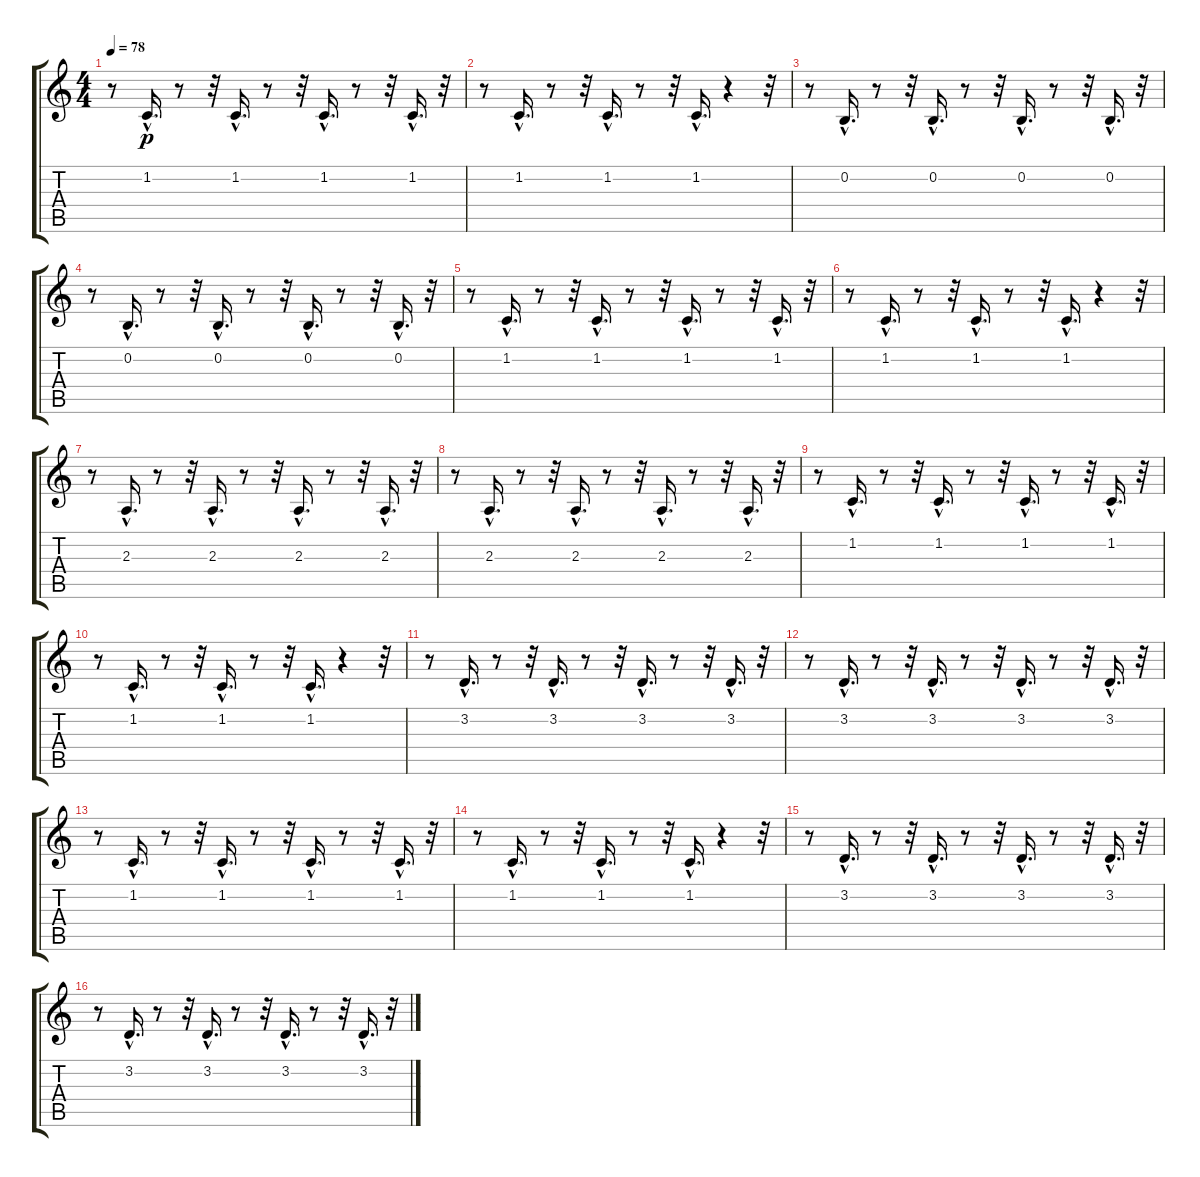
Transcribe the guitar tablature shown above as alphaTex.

\track "" {instrument acousticgrandpiano}
\staff {score tabs}
\tuning (E4 B3 G3 D3 A2 E2) {hide}
\ts (4 4)
\tempo 78
\clef g2
\ks c
r.8{dy p} 1.2{hac}.16{d} r.8 r.32 1.2{hac}.16{d} r.8 r.32 1.2{hac}.16{d} r.8 r.32 1.2{hac}.16{d} r.32 |
r.8 1.2{hac}.16{d} r.8 r.32 1.2{hac}.16{d} r.8 r.32 1.2{hac}.16{d} r.4 r.32 |
r.8 0.2{hac}.16{d} r.8 r.32 0.2{hac}.16{d} r.8 r.32 0.2{hac}.16{d} r.8 r.32 0.2{hac}.16{d} r.32 |
r.8 0.2{hac}.16{d} r.8 r.32 0.2{hac}.16{d} r.8 r.32 0.2{hac}.16{d} r.8 r.32 0.2{hac}.16{d} r.32 |
r.8 1.2{hac}.16{d} r.8 r.32 1.2{hac}.16{d} r.8 r.32 1.2{hac}.16{d} r.8 r.32 1.2{hac}.16{d} r.32 |
r.8 1.2{hac}.16{d} r.8 r.32 1.2{hac}.16{d} r.8 r.32 1.2{hac}.16{d} r.4 r.32 |
r.8 2.3{hac}.16{d} r.8 r.32 2.3{hac}.16{d} r.8 r.32 2.3{hac}.16{d} r.8 r.32 2.3{hac}.16{d} r.32 |
r.8 2.3{hac}.16{d} r.8 r.32 2.3{hac}.16{d} r.8 r.32 2.3{hac}.16{d} r.8 r.32 2.3{hac}.16{d} r.32 |
r.8 1.2{hac}.16{d} r.8 r.32 1.2{hac}.16{d} r.8 r.32 1.2{hac}.16{d} r.8 r.32 1.2{hac}.16{d} r.32 |
r.8 1.2{hac}.16{d} r.8 r.32 1.2{hac}.16{d} r.8 r.32 1.2{hac}.16{d} r.4 r.32 |
r.8 3.2{hac}.16{d} r.8 r.32 3.2{hac}.16{d} r.8 r.32 3.2{hac}.16{d} r.8 r.32 3.2{hac}.16{d} r.32 |
r.8 3.2{hac}.16{d} r.8 r.32 3.2{hac}.16{d} r.8 r.32 3.2{hac}.16{d} r.8 r.32 3.2{hac}.16{d} r.32 |
r.8 1.2{hac}.16{d} r.8 r.32 1.2{hac}.16{d} r.8 r.32 1.2{hac}.16{d} r.8 r.32 1.2{hac}.16{d} r.32 |
r.8 1.2{hac}.16{d} r.8 r.32 1.2{hac}.16{d} r.8 r.32 1.2{hac}.16{d} r.4 r.32 |
r.8 3.2{hac}.16{d} r.8 r.32 3.2{hac}.16{d} r.8 r.32 3.2{hac}.16{d} r.8 r.32 3.2{hac}.16{d} r.32 |
r.8 3.2{hac}.16{d} r.8 r.32 3.2{hac}.16{d} r.8 r.32 3.2{hac}.16{d} r.8 r.32 3.2{hac}.16{d} r.32
